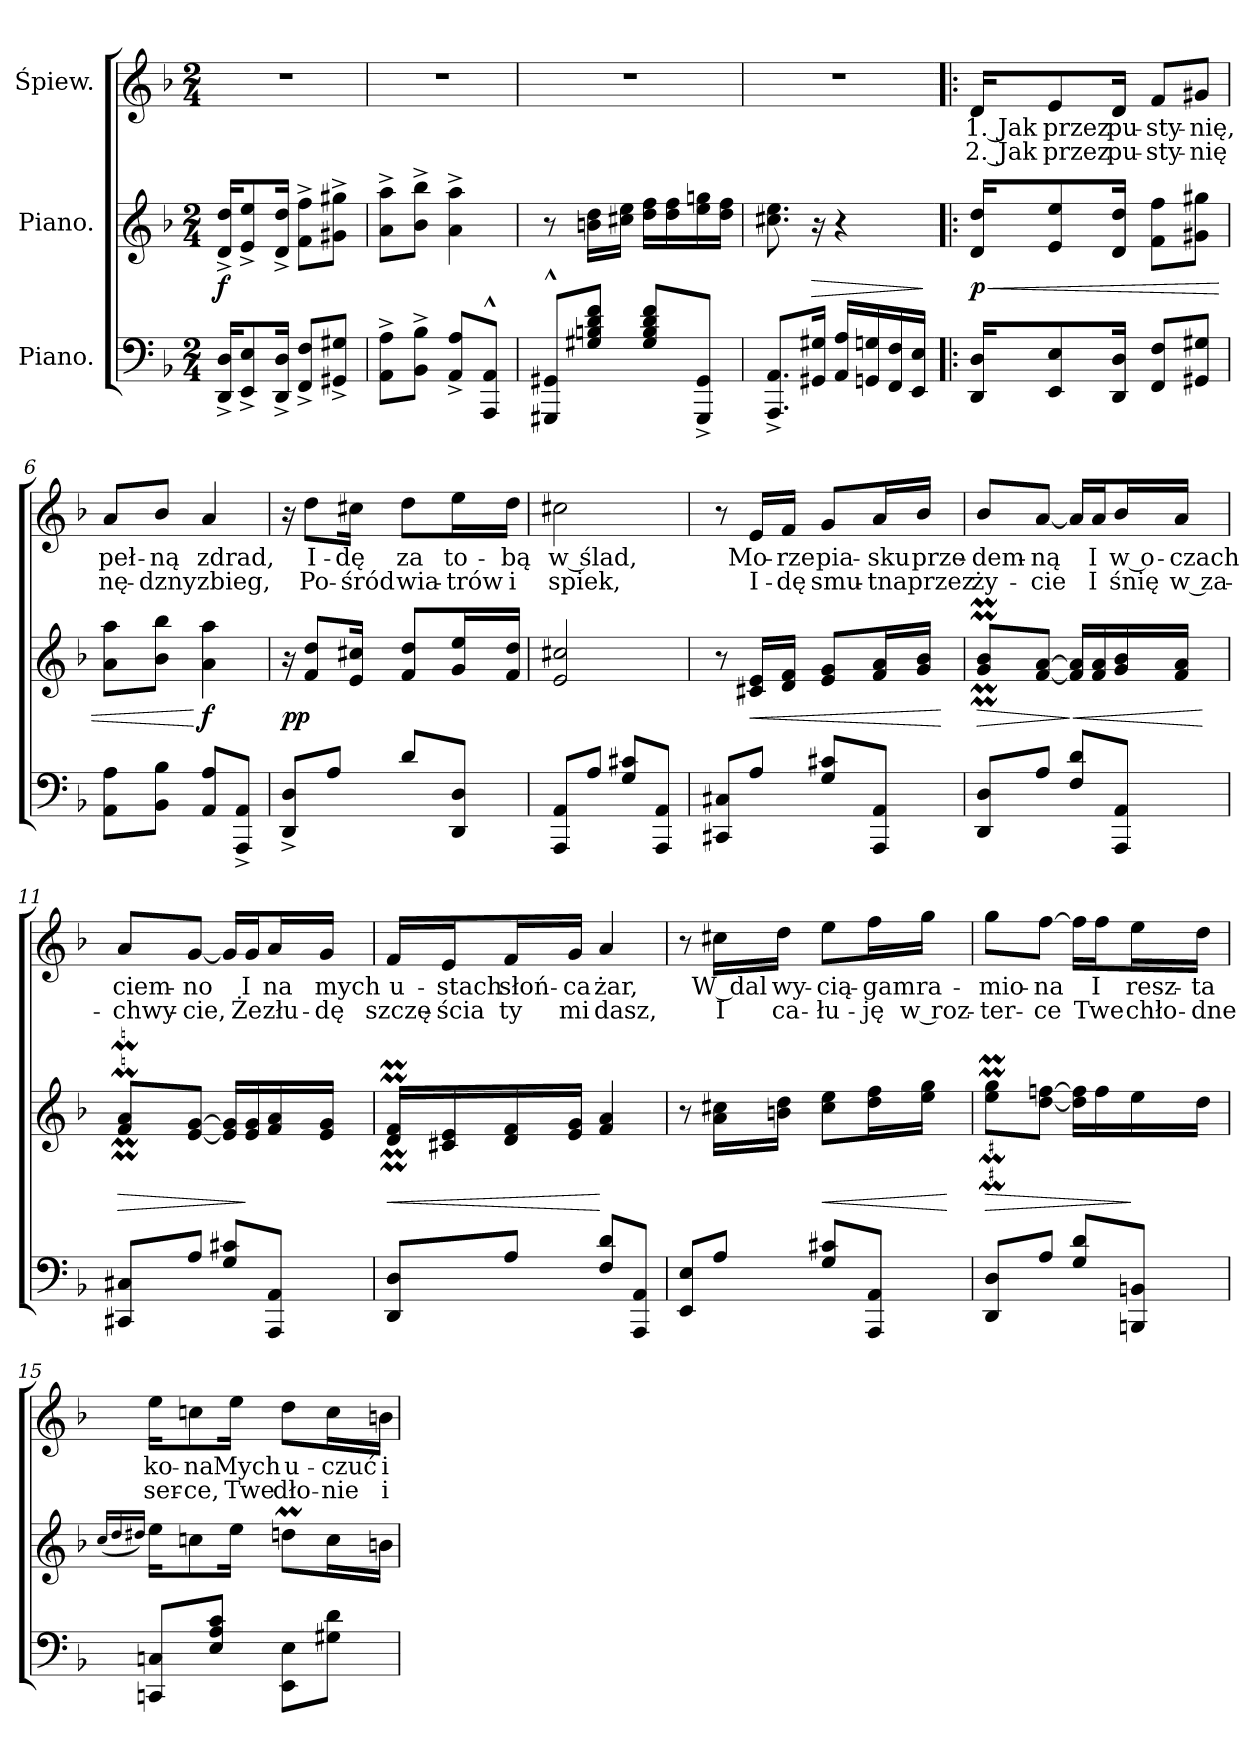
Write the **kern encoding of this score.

**kern	**kern	**dynam	**kern	**text	**text
*part3	*part2	*part2	*part1	*part1	*part1
*staff3	*staff2	*staff2	*staff1	*staff1	*staff1
*I"Piano.	*I"Piano.	*	*I"Śpiew.	*	*
*clefF4	*clefG2	*	*clefG2	*	*
*k[b-]	*k[b-]	*	*k[b-]	*	*
*d:	*d:	*	*d:	*	*
*M2/4	*M2/4	*	*M2/4	*	*
=1	=1	=1	=1	=1	=1
16DD^/ 16D^/KL	16d^/ 16dd^/KL	f	2r	.	.
8EE^/ 8E^/	8e^/ 8ee^/	.	.	.	.
16DD^/ 16D^/Jk	16d^/ 16dd^/Jk	.	.	.	.
8FF^/ 8F^/L	8f^\ 8ff^\L	.	.	.	.
8GG#X^/ 8G#X^/J	8g#X^\ 8gg#X^\J	.	.	.	.
=2	=2	=2	=2	=2	=2
8AA^\ 8A^\L	8a^\ 8aa^\L	.	2r	.	.
8BB-^\ 8B-^\J	8b-^\ 8bb-^\J	.	.	.	.
8AA^/ 8A^/L	4a^\ 4aa^\	.	.	.	.
8AAA^^</ 8AA^^</J	.	.	.	.	.
=3	=3	=3	=3	=3	=3
8GGG#X^^</ 8GG#X^^</L	8r	.	2r	.	.
8G#X/ 8Bn/ 8d/ 8f/J	16bn\ 16dd\LL	.	.	.	.
.	16cc#X\ 16ee\JJ	.	.	.	.
8G#/ 8B/ 8d/ 8f/L	16dd\ 16ff\LL	.	.	.	.
.	16dd\ 16ff\	.	.	.	.
8GGG#^/ 8GG#^/J	16ee\ 16ggn\	.	.	.	.
.	16dd\ 16ff\JJ	.	.	.	.
=4	=4	=4	=4	=4	=4
8.AAA^/ 8.AA^/L	8.cc#X\ 8.ee\	.	2r	.	.
!	!	!LO:HP:b	!	!	!
16GG#X/ 16G#X/Jk	16r	>	.	.	.
16AA/ 16A/LL	4r	.	.	.	.
16GGn/ 16Gn/	.	.	.	.	.
16FF/ 16F/	.	.	.	.	.
16EE/ 16E/JJ	.	.	.	.	.
.	.	]	.	.	.
=5!|:	=5!|:	=5!|:	=5!|:	=5!|:	=5!|:
!	!	!LO:HP:b	!	!	!
16DD/ 16D/KL	16d/ 16dd/KL	< p	16d/KL	1. Jak	2. Jak
8EE/ 8E/	8e/ 8ee/	.	8e/	przez	przez
16DD/ 16D/Jk	16d/ 16dd/Jk	.	16d/Jk	pu-	pu-
8FF/ 8F/L	8f\ 8ff\L	.	8f/L	-sty-	-sty-
8GG#X/ 8G#X/J	8g#X\ 8gg#X\J	.	8g#X/J	-nię,	-nię
=6	=6	=6	=6	=6	=6
8AA\ 8A\L	8a\ 8aa\L	.	8a/L	peł-	nę-
8BB-\ 8B-\J	8b-\ 8bb-\J	.	8b-/J	-ną	-dzny
8AA/ 8A/L	4a\ 4aa\	[ f	4a/	zdrad,	zbieg,
8AAA^/ 8AA^/J	.	.	.	.	.
=7	=7	=7	=7	=7	=7
8DD^/ 8D^/L	16r	pp	16r	.	.
.	8f/ 8dd/L	.	8dd\L	I-	Po-
8A/J	.	.	.	.	.
.	16e/ 16cc#X/Jk	.	16cc#X\Jk	-dę	-śród
8d/L	8f/ 8dd/L	.	8dd\L	za	wia-
8DD/ 8D/J	16g/ 16ee/L	.	16ee\L	to-	-trów
.	16f/ 16dd/JJ	.	16dd\JJ	-bą	i
=8	=8	=8	=8	=8	=8
8AAA/ 8AA/L	2e/ 2cc#X/	.	2cc#X\	w ślad,	spiek,
8A/J	.	.	.	.	.
8G/ 8c#X/L	.	.	.	.	.
8AAA/ 8AA/J	.	.	.	.	.
=9	=9	=9	=9	=9	=9
8CC#X/ 8C#X/L	8r	.	8r	.	.
!	!	!LO:HP:b	!	!	!
8A/J	16c#X/ 16e/LL	<	16e/LL	Mo-	I-
.	16d/ 16f/JJ	.	16f/JJ	-rze	-dę
8G/ 8c#X/L	8e/ 8g/L	.	8g/L	pia-	smu-
8AAA/ 8AA/J	16f/ 16a/L	.	16a/L	-sku	-tna
.	16g/ 16b-/JJ	.	16b-/JJ	prze-	przez
.	.	[	.	.	.
=10	=10	=10	=10	=10	=10
!	!	!LO:HP:b	!	!	!
8DD/ 8D/L	8gM/ 8b-M/L	>	8b-/L	-dem-	ży-
8A/J	[8f/ [8a/J	.	[8a/J	-ną	-cie
!	!	!LO:HP:n=1:b	!	!	!
8F/ 8d/L	16f]/ 16a]/LL	] <	16a/LL]	.	.
.	16f/ 16a/	.	16a/J	I	I
8AAA/ 8AA/J	16g/ 16b-/	.	16b-/L	w o-	śnię
.	16f/ 16a/JJ	.	16a/JJ	-czach	w za-
.	.	[	.	.	.
=11	=11	=11	=11	=11	=11
!	!	!LO:HP:b	!	!	!
8CC#X/ 8C#X/L	8fM/ 8aM/L	>	8a/L	ciem-	-chwy-
8A/J	[8e/ [8g/J	.	[8g/J	-no	-cie,
8G/ 8c#X/L	16e]/ 16g]/LL	.	16g/LL]	.	.
.	16e/ 16g/	]	16g/J	I	Że
8AAA/ 8AA/J	16f/ 16a/	.	16a/L	na	złu-
.	16e/ 16g/JJ	.	16g/JJ	mych	-dę
=12	=12	=12	=12	=12	=12
!	!	!LO:HP:b	!	!	!
8DD/ 8D/L	16dM/ 16fM/LL	<	16f/LL	u-	szczę-
.	16c#X/ 16e/	.	16e/J	-stach	-ścia
8A/J	16d/ 16f/	.	16f/L	słoń-	ty
.	16e/ 16g/JJ	.	16g/JJ	-ca	mi
8F/ 8d/L	4f/ 4a/	[	4a/	żar,	dasz,
8AAA/ 8AA/J	.	.	.	.	.
=13	=13	=13	=13	=13	=13
8EE/ 8E/L	8r	.	8r	.	.
8A/J	16a\ 16cc#X\LL	.	16cc#X\LL	W dal	I
.	16bn\ 16dd\JJ	.	16dd\JJ	wy-	ca-
!	!	!LO:HP:b	!	!	!
8G/ 8c#X/L	8cc#\ 8ee\L	<	8ee\L	-cią-	-łu-
8AAA/ 8AA/J	16dd\ 16ff\L	.	16ff\L	-gam	-ję
.	16ee\ 16gg\JJ	.	16gg\JJ	ra-	w roz-
.	.	[	.	.	.
=14	=14	=14	=14	=14	=14
!	!	!LO:HP:b	!	!	!
8DD/ 8D/L	8eeM\ 8ggM\L	>	8gg\L	-mio-	-ter-
8A/J	[8dd\ [8ff\J	.	[8ff\J	-na	-ce
8G/ 8d/L	16dd]\ 16ff]\LL	.	16ff\LL]	.	.
.	16ff\	.	16ff\J	I	Twe
8BBBn/ 8BBn/J	16ee\	]	16ee\L	resz-	chło-
.	16dd\JJ	.	16dd\JJ	-ta	-dne
=15	=15	=15	=15	=15	=15
.	(16qqcc/LL	.	.	.	.
.	16qqdd/	.	.	.	.
.	16qqdd#X/JJ)	.	.	.	.
8CCn/ 8Cn/L	16ee\KL	.	16ee\KL	ko-	ser-
.	8ccn\	.	8ccn\	-na	-ce,
8E/ 8A/ 8c/J	.	.	.	.	.
.	16ee\Jk	.	16ee\Jk	Mych	Twe
8EE\ 8E\L	8ddnM\L	.	8dd\L	u-	dło-
8G#X\ 8d\J	16cc\L	.	16cc\L	-czuć	-nie
.	16bn\JJ	.	16bn\JJ	i	i
=	=	=	=	=	=
*-	*-	*-	*-	*-	*-
